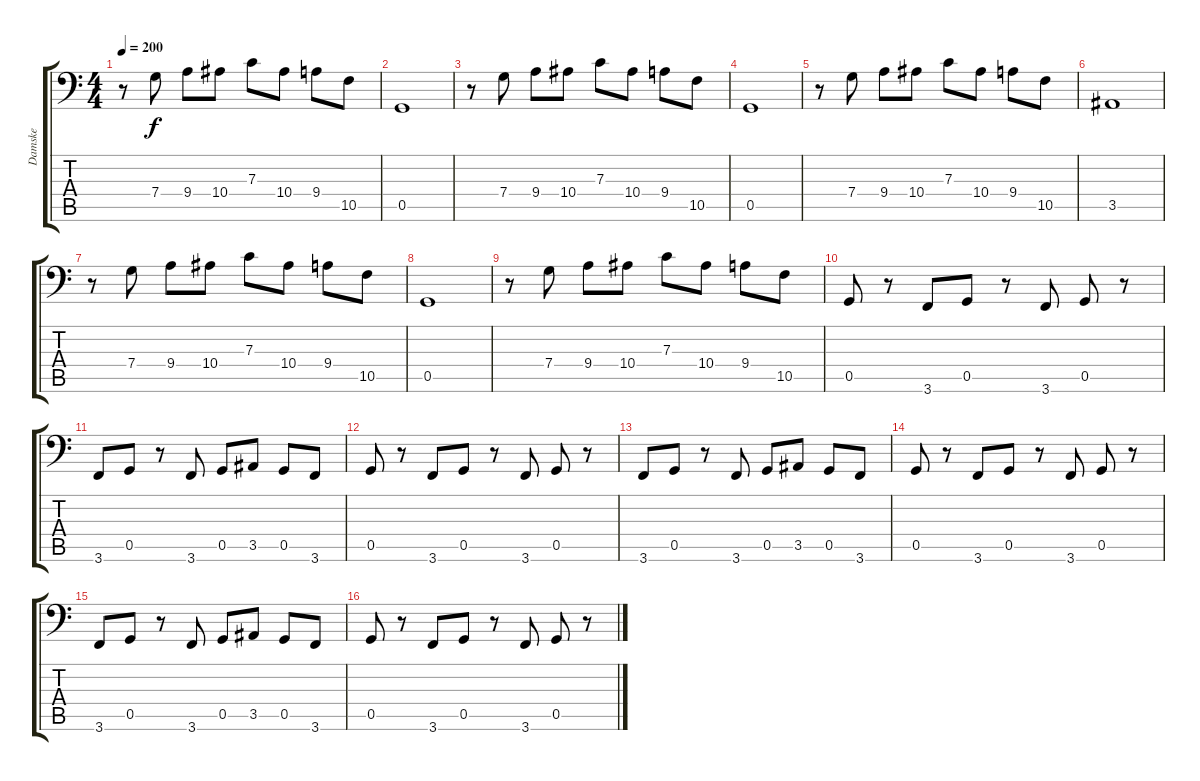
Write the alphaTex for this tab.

\track ("Damske" "Damske") {instrument slapbass1}
\staff {score tabs}
\tuning (D3 A2 F2 C2 G1 D1) {hide}
\ts (4 4)
\tempo 200
\clef f4
\ks c
r.8{dy f} 7.4.8 9.4.8 10.4.8 7.3.8 10.4.8 9.4.8 10.5.8 |
0.5.1 |
r.8 7.4.8 9.4.8 10.4.8 7.3.8 10.4.8 9.4.8 10.5.8 |
0.5.1 |
r.8 7.4.8 9.4.8 10.4.8 7.3.8 10.4.8 9.4.8 10.5.8 |
3.5.1 |
r.8 7.4.8 9.4.8 10.4.8 7.3.8 10.4.8 9.4.8 10.5.8 |
0.5.1 |
r.8 7.4.8 9.4.8 10.4.8 7.3.8 10.4.8 9.4.8 10.5.8 |
0.5.8 r.8 3.6.8 0.5.8 r.8 3.6.8 0.5.8 r.8 |
3.6.8 0.5.8 r.8 3.6.8 0.5.8 3.5.8 0.5.8 3.6.8 |
0.5.8 r.8 3.6.8 0.5.8 r.8 3.6.8 0.5.8 r.8 |
3.6.8 0.5.8 r.8 3.6.8 0.5.8 3.5.8 0.5.8 3.6.8 |
0.5.8 r.8 3.6.8 0.5.8 r.8 3.6.8 0.5.8 r.8 |
3.6.8 0.5.8 r.8 3.6.8 0.5.8 3.5.8 0.5.8 3.6.8 |
0.5.8 r.8 3.6.8 0.5.8 r.8 3.6.8 0.5.8 r.8
